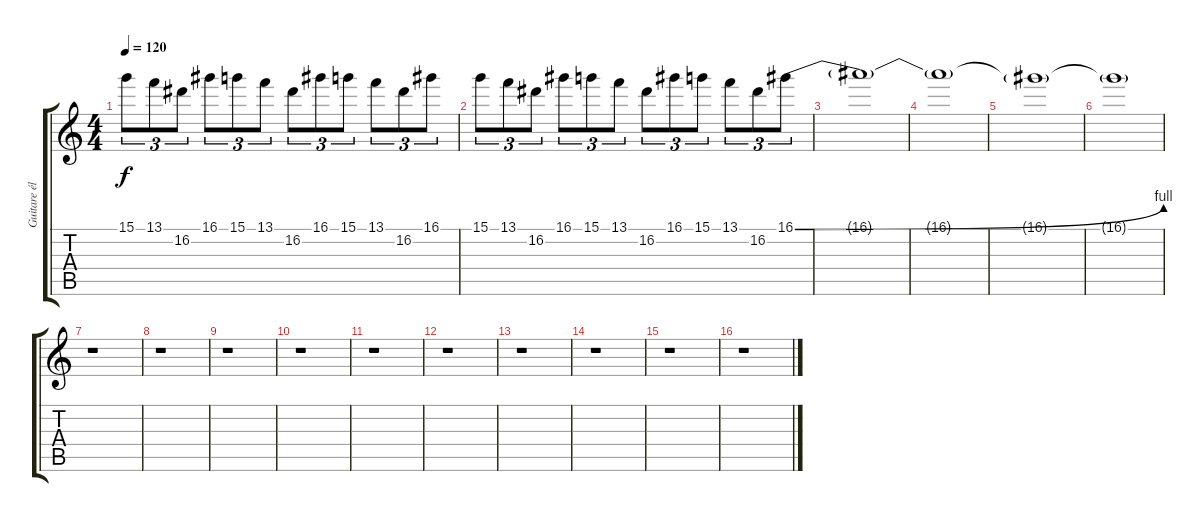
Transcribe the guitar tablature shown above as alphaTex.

\track ("Guitare électrique #2 (solo)" "Guitare él") {instrument distortionguitar}
\staff {score tabs}
\tuning (E4 B3 G3 D3 A2 E2) {hide}
\ts (4 4)
\tempo 120
\clef g2
\ks c
15.1.8{tu (3 2) dy f} 13.1.8{tu (3 2)} 16.2.8{tu (3 2)} 16.1.8{tu (3 2)} 15.1.8{tu (3 2)} 13.1.8{tu (3 2)} 16.2.8{tu (3 2)} 16.1.8{tu (3 2)} 15.1.8{tu (3 2)} 13.1.8{tu (3 2)} 16.2.8{tu (3 2)} 16.1.8{tu (3 2)} |
15.1.8{tu (3 2)} 13.1.8{tu (3 2)} 16.2.8{tu (3 2)} 16.1.8{tu (3 2)} 15.1.8{tu (3 2)} 13.1.8{tu (3 2)} 16.2.8{tu (3 2)} 16.1.8{tu (3 2)} 15.1.8{tu (3 2)} 13.1.8{tu (3 2)} 16.2.8{tu (3 2)} 16.1{be (bend 0 0 60 4)}.8{tu (3 2)} |
16.1{t}.1 |
16.1{t}.1 |
16.1{t}.1 |
16.1{t}.1 |
r.1 |
r.1 |
r.1 |
r.1 |
r.1 |
r.1 |
r.1 |
r.1 |
r.1 |
r.1
